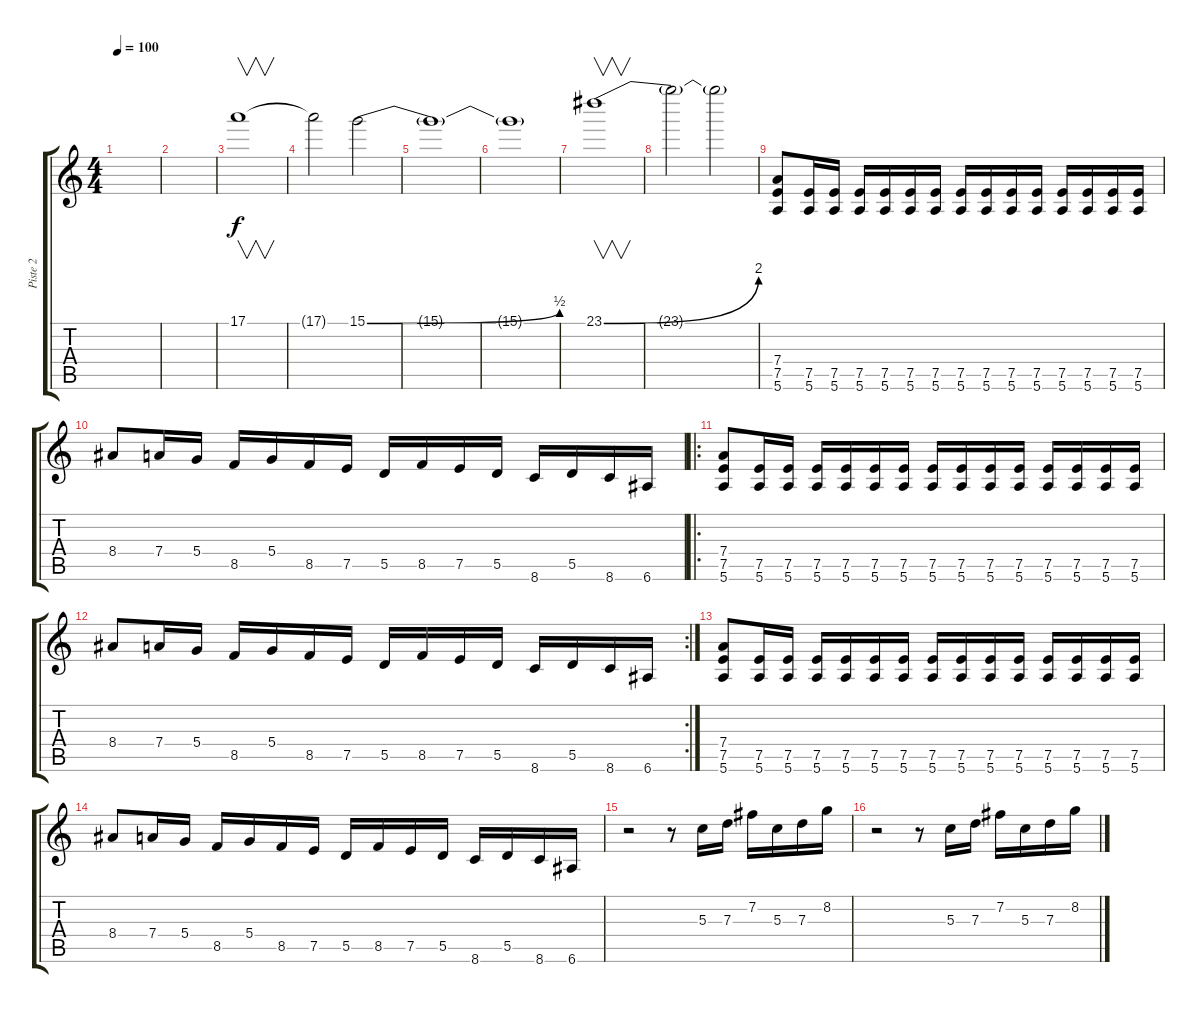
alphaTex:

\track ("Piste 2" "Piste 2") {instrument overdrivenguitar}
\staff {score tabs}
\tuning (E4 B3 G3 D3 A2 E2) {hide}
\ts (4 4)
\tempo 100
\clef g2
\ks c
|
|
17.1.1{v} |
17.1{t}.2 15.1{be (bend 0 0 60 2)}.2 |
15.1{t}.1 |
15.1{t}.1 |
23.1{be (bend 0 0 60 8)}.1{v} |
23.1{t}.2 23.1{t}.2 |
(7.4 7.5 5.6).8{volume 12} (7.5 5.6).16 (7.5 5.6).16 (7.5 5.6).16 (7.5 5.6).16 (7.5 5.6).16 (7.5 5.6).16 (7.5 5.6).16 (7.5 5.6).16 (7.5 5.6).16 (7.5 5.6).16 (7.5 5.6).16 (7.5 5.6).16 (7.5 5.6).16 (7.5 5.6).16 |
8.4.8 7.4.16 5.4.16 8.5.16 5.4.16 8.5.16 7.5.16 5.5.16 8.5.16 7.5.16 5.5.16 8.6.16 5.5.16 8.6.16 6.6.16 |
\ro
(7.4 7.5 5.6).8 (7.5 5.6).16 (7.5 5.6).16 (7.5 5.6).16 (7.5 5.6).16 (7.5 5.6).16 (7.5 5.6).16 (7.5 5.6).16 (7.5 5.6).16 (7.5 5.6).16 (7.5 5.6).16 (7.5 5.6).16 (7.5 5.6).16 (7.5 5.6).16 (7.5 5.6).16 |
\rc 2
8.4.8 7.4.16 5.4.16 8.5.16 5.4.16 8.5.16 7.5.16 5.5.16 8.5.16 7.5.16 5.5.16 8.6.16 5.5.16 8.6.16 6.6.16 |
(7.4 7.5 5.6).8 (7.5 5.6).16 (7.5 5.6).16 (7.5 5.6).16 (7.5 5.6).16 (7.5 5.6).16 (7.5 5.6).16 (7.5 5.6).16 (7.5 5.6).16 (7.5 5.6).16 (7.5 5.6).16 (7.5 5.6).16 (7.5 5.6).16 (7.5 5.6).16 (7.5 5.6).16 |
8.4.8 7.4.16 5.4.16 8.5.16 5.4.16 8.5.16 7.5.16 5.5.16 8.5.16 7.5.16 5.5.16 8.6.16 5.5.16 8.6.16 6.6.16 |
r.2 r.8 5.3.16 7.3.16 7.2.16 5.3.16 7.3.16 8.2.16 |
r.2 r.8 5.3.16 7.3.16 7.2.16 5.3.16 7.3.16 8.2.16
